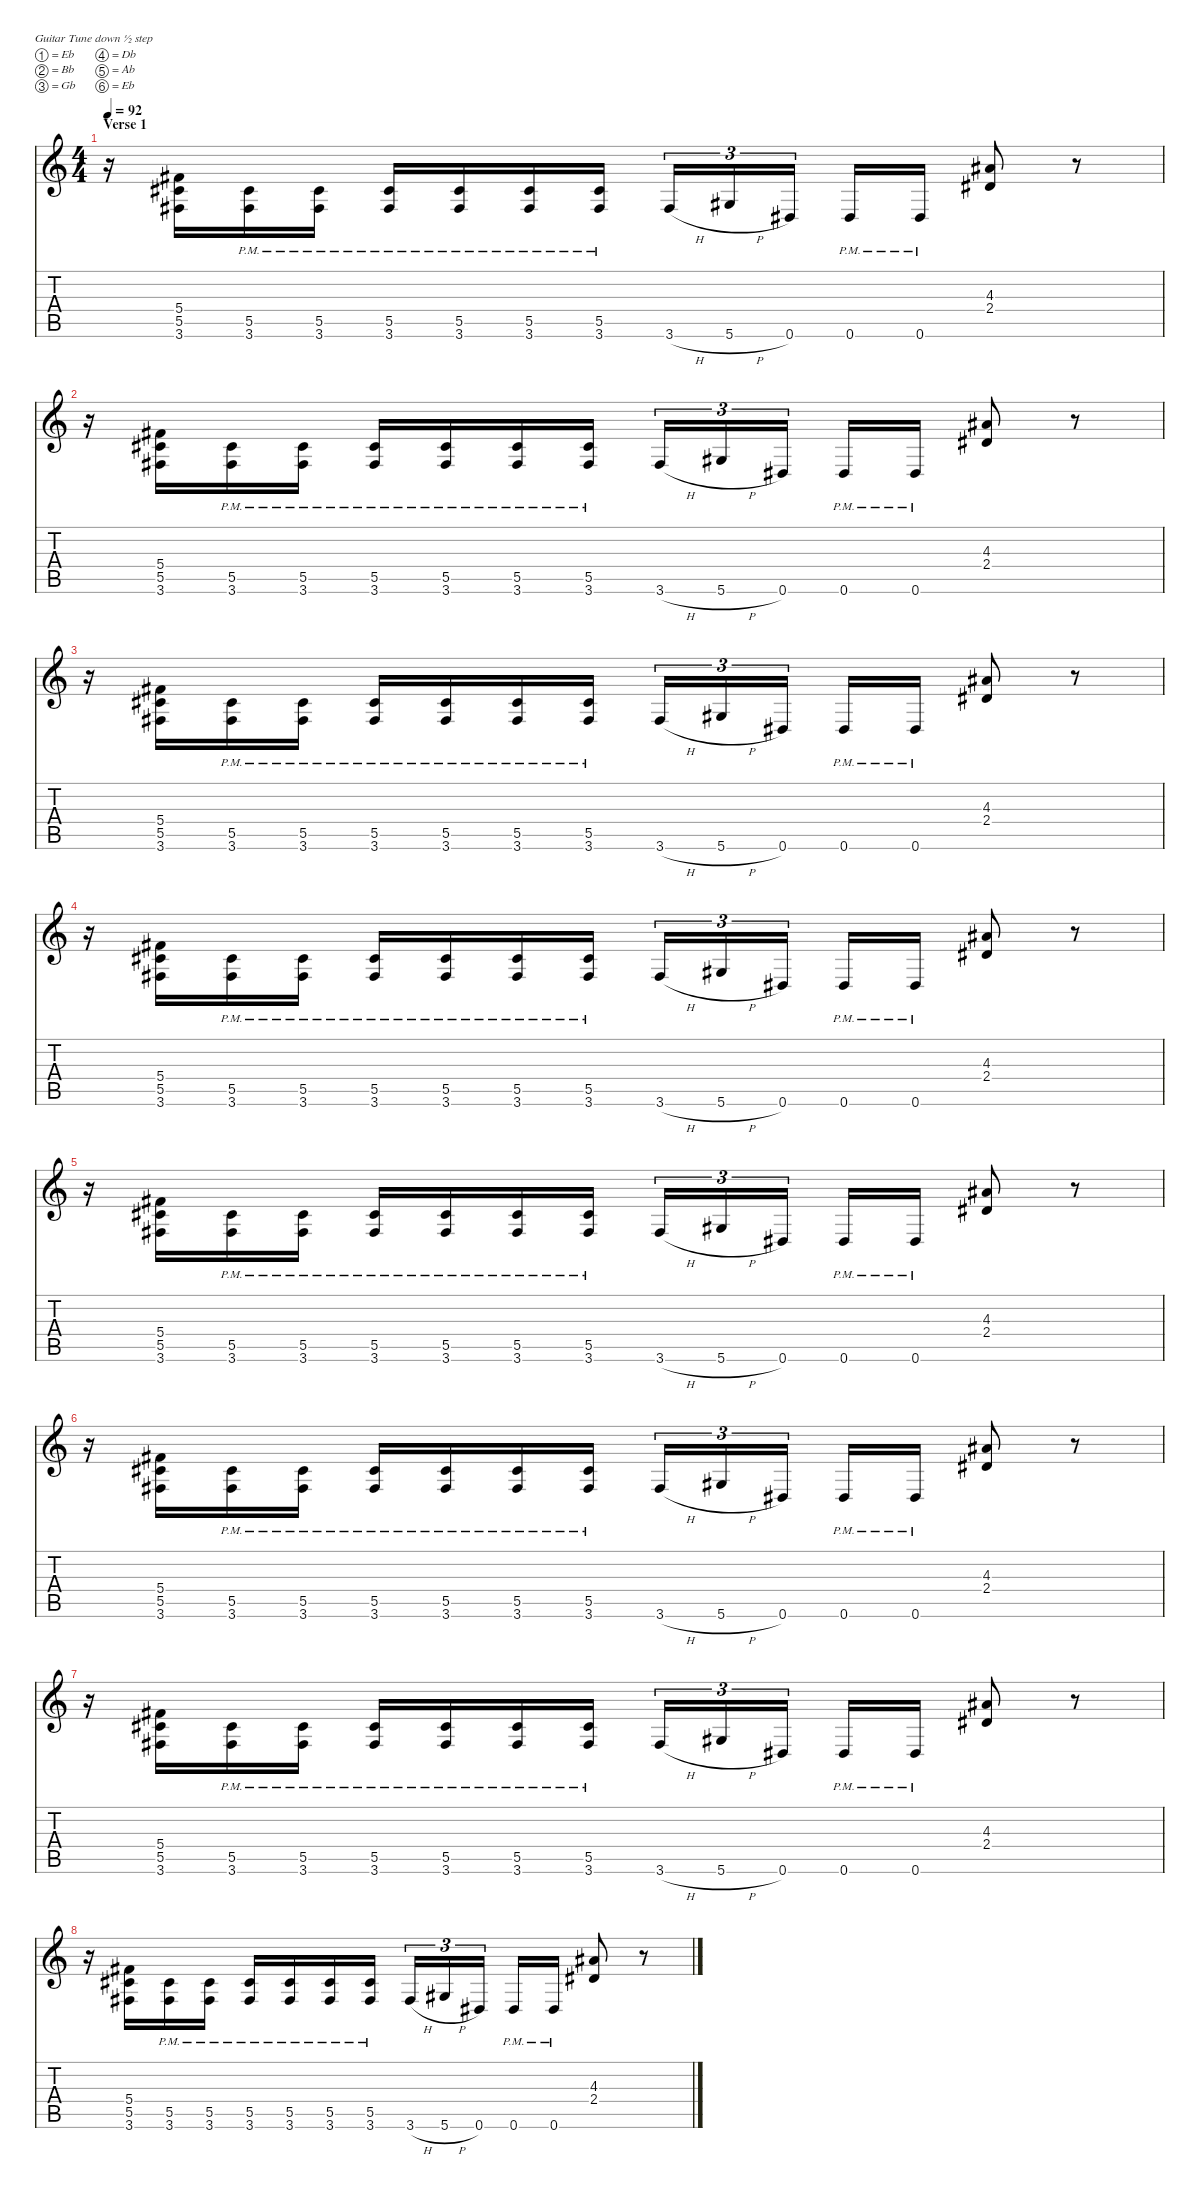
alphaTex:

\defaultSystemsLayout 4
\hideDynamics
\bracketExtendMode nobrackets
\singleTrackTrackNamePolicy hidden
\multiTrackTrackNamePolicy hidden
\otherSystemsTrackNameOrientation horizontal
\track ("Kirk" "dist.guit.") {instrument distortionguitar}
\staff {score tabs}
\tuning (Eb4 Bb3 Gb3 Db3 Ab2 Eb2)
\ts (4 4)
\beaming (8 2 2 2 2)
\section ("" "Verse 1")
\tempo 92
\clef g2
\ks c
r.16{dy f beam Down} (5.4{acc #} 5.5{acc #} 3.6{acc #}).16{beam Up} (5.5{pm acc #} 3.6{pm acc #}).16{beam Up} (5.5{pm acc #} 3.6{pm acc #}).16{beam Up} (5.5{pm acc #} 3.6{pm acc #}).16{beam Up} (5.5{pm acc #} 3.6{pm acc #}).16{beam Up} (5.5{pm acc #} 3.6{pm acc #}).16{beam Up} (5.5{pm acc #} 3.6{pm acc #}).16{beam Up} 3.6{h acc #}.16{tu (3 2) beam Up} 5.6{h acc #}.16{tu (3 2) beam Up} 0.6{acc #}.16{tu (3 2) beam Up} 0.6{pm acc #}.16{beam Up} 0.6{pm acc #}.16{beam Up} (4.3{acc #} 2.4{acc #}).8{beam Up} r.8{beam Up} |
r.16{beam Down} (5.4{acc #} 5.5{acc #} 3.6{acc #}).16{beam Up} (5.5{pm acc #} 3.6{pm acc #}).16{beam Up} (5.5{pm acc #} 3.6{pm acc #}).16{beam Up} (5.5{pm acc #} 3.6{pm acc #}).16{beam Up} (5.5{pm acc #} 3.6{pm acc #}).16{beam Up} (5.5{pm acc #} 3.6{pm acc #}).16{beam Up} (5.5{pm acc #} 3.6{pm acc #}).16{beam Up} 3.6{h acc #}.16{tu (3 2) beam Up} 5.6{h acc #}.16{tu (3 2) beam Up} 0.6{acc #}.16{tu (3 2) beam Up} 0.6{pm acc #}.16{beam Up} 0.6{pm acc #}.16{beam Up} (4.3{acc #} 2.4{acc #}).8{beam Up} r.8{beam Up} |
r.16{beam Down} (5.4{acc #} 5.5{acc #} 3.6{acc #}).16{beam Up} (5.5{pm acc #} 3.6{pm acc #}).16{beam Up} (5.5{pm acc #} 3.6{pm acc #}).16{beam Up} (5.5{pm acc #} 3.6{pm acc #}).16{beam Up} (5.5{pm acc #} 3.6{pm acc #}).16{beam Up} (5.5{pm acc #} 3.6{pm acc #}).16{beam Up} (5.5{pm acc #} 3.6{pm acc #}).16{beam Up} 3.6{h acc #}.16{tu (3 2) beam Up} 5.6{h acc #}.16{tu (3 2) beam Up} 0.6{acc #}.16{tu (3 2) beam Up} 0.6{pm acc #}.16{beam Up} 0.6{pm acc #}.16{beam Up} (4.3{acc #} 2.4{acc #}).8{beam Up} r.8{beam Up} |
r.16{beam Down} (5.4{acc #} 5.5{acc #} 3.6{acc #}).16{beam Up} (5.5{pm acc #} 3.6{pm acc #}).16{beam Up} (5.5{pm acc #} 3.6{pm acc #}).16{beam Up} (5.5{pm acc #} 3.6{pm acc #}).16{beam Up} (5.5{pm acc #} 3.6{pm acc #}).16{beam Up} (5.5{pm acc #} 3.6{pm acc #}).16{beam Up} (5.5{pm acc #} 3.6{pm acc #}).16{beam Up} 3.6{h acc #}.16{tu (3 2) beam Up} 5.6{h acc #}.16{tu (3 2) beam Up} 0.6{acc #}.16{tu (3 2) beam Up} 0.6{pm acc #}.16{beam Up} 0.6{pm acc #}.16{beam Up} (4.3{acc #} 2.4{acc #}).8{beam Up} r.8{beam Up} |
r.16{beam Down} (5.4{acc #} 5.5{acc #} 3.6{acc #}).16{beam Up} (5.5{pm acc #} 3.6{pm acc #}).16{beam Up} (5.5{pm acc #} 3.6{pm acc #}).16{beam Up} (5.5{pm acc #} 3.6{pm acc #}).16{beam Up} (5.5{pm acc #} 3.6{pm acc #}).16{beam Up} (5.5{pm acc #} 3.6{pm acc #}).16{beam Up} (5.5{pm acc #} 3.6{pm acc #}).16{beam Up} 3.6{h acc #}.16{tu (3 2) beam Up} 5.6{h acc #}.16{tu (3 2) beam Up} 0.6{acc #}.16{tu (3 2) beam Up} 0.6{pm acc #}.16{beam Up} 0.6{pm acc #}.16{beam Up} (4.3{acc #} 2.4{acc #}).8{beam Up} r.8{beam Up} |
r.16{beam Down} (5.4{acc #} 5.5{acc #} 3.6{acc #}).16{beam Up} (5.5{pm acc #} 3.6{pm acc #}).16{beam Up} (5.5{pm acc #} 3.6{pm acc #}).16{beam Up} (5.5{pm acc #} 3.6{pm acc #}).16{beam Up} (5.5{pm acc #} 3.6{pm acc #}).16{beam Up} (5.5{pm acc #} 3.6{pm acc #}).16{beam Up} (5.5{pm acc #} 3.6{pm acc #}).16{beam Up} 3.6{h acc #}.16{tu (3 2) beam Up} 5.6{h acc #}.16{tu (3 2) beam Up} 0.6{acc #}.16{tu (3 2) beam Up} 0.6{pm acc #}.16{beam Up} 0.6{pm acc #}.16{beam Up} (4.3{acc #} 2.4{acc #}).8{beam Up} r.8{beam Up} |
r.16{beam Down} (5.4{acc #} 5.5{acc #} 3.6{acc #}).16{beam Up} (5.5{pm acc #} 3.6{pm acc #}).16{beam Up} (5.5{pm acc #} 3.6{pm acc #}).16{beam Up} (5.5{pm acc #} 3.6{pm acc #}).16{beam Up} (5.5{pm acc #} 3.6{pm acc #}).16{beam Up} (5.5{pm acc #} 3.6{pm acc #}).16{beam Up} (5.5{pm acc #} 3.6{pm acc #}).16{beam Up} 3.6{h acc #}.16{tu (3 2) beam Up} 5.6{h acc #}.16{tu (3 2) beam Up} 0.6{acc #}.16{tu (3 2) beam Up} 0.6{pm acc #}.16{beam Up} 0.6{pm acc #}.16{beam Up} (4.3{acc #} 2.4{acc #}).8{beam Up} r.8{beam Up} |
r.16{beam Down} (5.4{acc #} 5.5{acc #} 3.6{acc #}).16{beam Up} (5.5{pm acc #} 3.6{pm acc #}).16{beam Up} (5.5{pm acc #} 3.6{pm acc #}).16{beam Up} (5.5{pm acc #} 3.6{pm acc #}).16{beam Up} (5.5{pm acc #} 3.6{pm acc #}).16{beam Up} (5.5{pm acc #} 3.6{pm acc #}).16{beam Up} (5.5{pm acc #} 3.6{pm acc #}).16{beam Up} 3.6{h acc #}.16{tu (3 2) beam Up} 5.6{h acc #}.16{tu (3 2) beam Up} 0.6{acc #}.16{tu (3 2) beam Up} 0.6{pm acc #}.16{beam Up} 0.6{pm acc #}.16{beam Up} (4.3{acc #} 2.4{acc #}).8{beam Up} r.8{beam Up}
